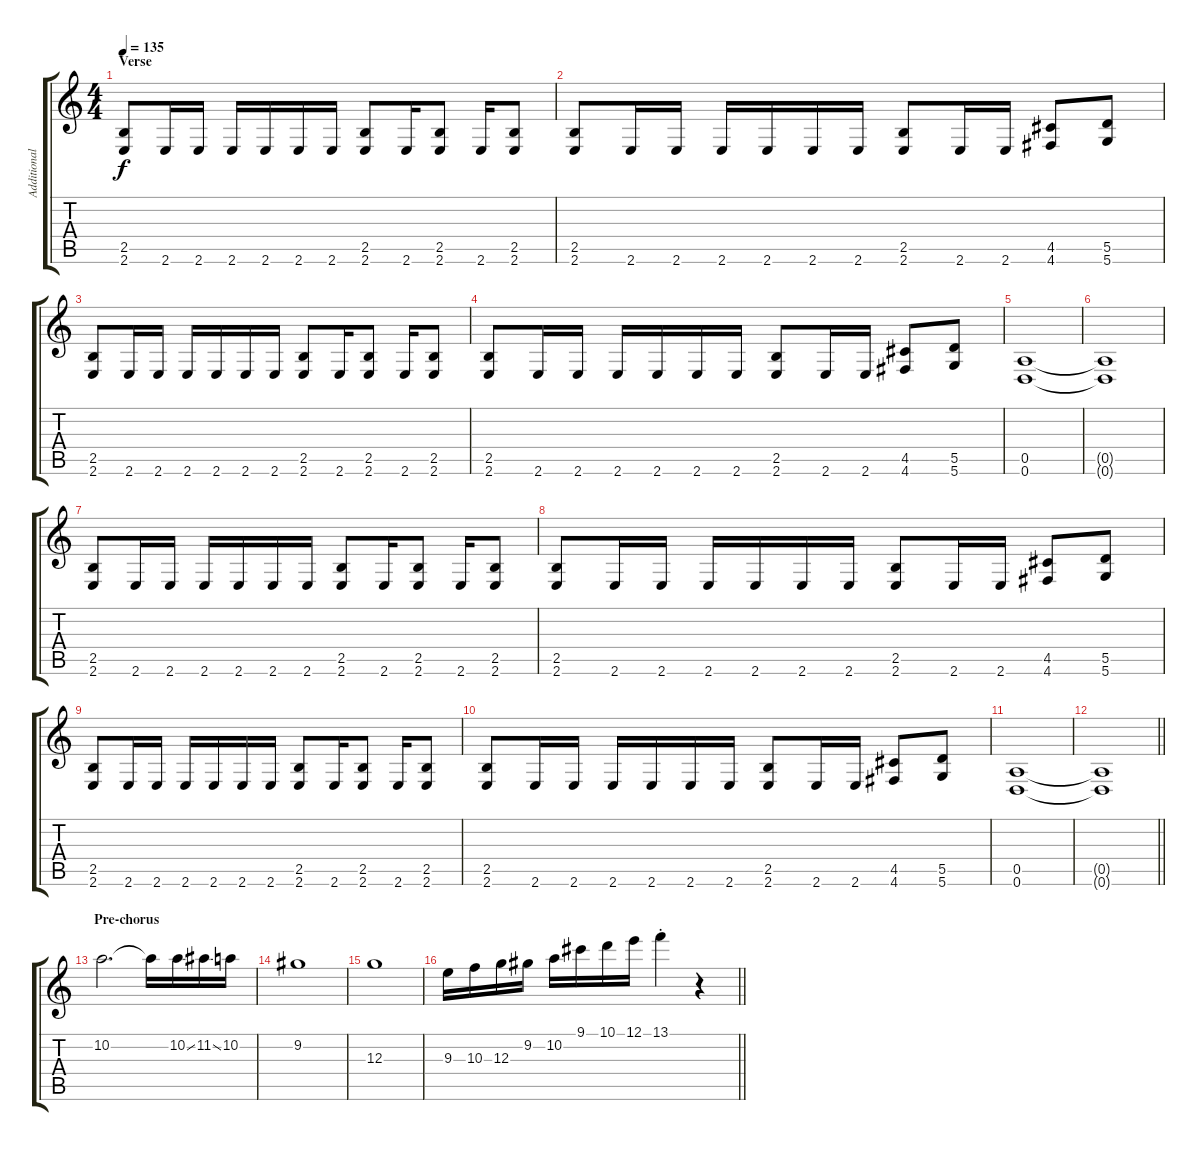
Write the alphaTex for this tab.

\track ("Additional Guitar" "Additional") {instrument distortionguitar}
\staff {score tabs}
\tuning (E4 B3 G3 D3 A2 D2) {hide}
\ts (4 4)
\section ("" "Verse")
\tempo 135
\clef g2
\ks c
(2.5 2.6).8{dy f} 2.6.16 2.6.16 2.6.16 2.6.16 2.6.16 2.6.16 (2.5 2.6).8 2.6.16 (2.5 2.6).8 2.6.16 (2.5 2.6).8 |
(2.5 2.6).8 2.6.16 2.6.16 2.6.16 2.6.16 2.6.16 2.6.16 (2.5 2.6).8 2.6.16 2.6.16 (4.5 4.6).8 (5.5 5.6).8 |
(2.5 2.6).8 2.6.16 2.6.16 2.6.16 2.6.16 2.6.16 2.6.16 (2.5 2.6).8 2.6.16 (2.5 2.6).8 2.6.16 (2.5 2.6).8 |
(2.5 2.6).8 2.6.16 2.6.16 2.6.16 2.6.16 2.6.16 2.6.16 (2.5 2.6).8 2.6.16 2.6.16 (4.5 4.6).8 (5.5 5.6).8 |
(0.5 0.6).1 |
(0.5{t} 0.6{t}).1 |
(2.5 2.6).8 2.6.16 2.6.16 2.6.16 2.6.16 2.6.16 2.6.16 (2.5 2.6).8 2.6.16 (2.5 2.6).8 2.6.16 (2.5 2.6).8 |
(2.5 2.6).8 2.6.16 2.6.16 2.6.16 2.6.16 2.6.16 2.6.16 (2.5 2.6).8 2.6.16 2.6.16 (4.5 4.6).8 (5.5 5.6).8 |
(2.5 2.6).8 2.6.16 2.6.16 2.6.16 2.6.16 2.6.16 2.6.16 (2.5 2.6).8 2.6.16 (2.5 2.6).8 2.6.16 (2.5 2.6).8 |
(2.5 2.6).8 2.6.16 2.6.16 2.6.16 2.6.16 2.6.16 2.6.16 (2.5 2.6).8 2.6.16 2.6.16 (4.5 4.6).8 (5.5 5.6).8 |
(0.5 0.6).1 |
\barLineRight lightlight
(0.5{t} 0.6{t}).1 |
\section ("" "Pre-chorus")
10.2.2{d} 10.2{t}.16 10.2{ss}.16 11.2{ss}.16 10.2.16 |
9.2.1 |
12.3.1 |
\barLineRight lightlight
9.3.16 10.3.16 12.3.16 9.2.16 10.2.16 9.1.16 10.1.16 12.1.16 13.1{st}.4 r.4
